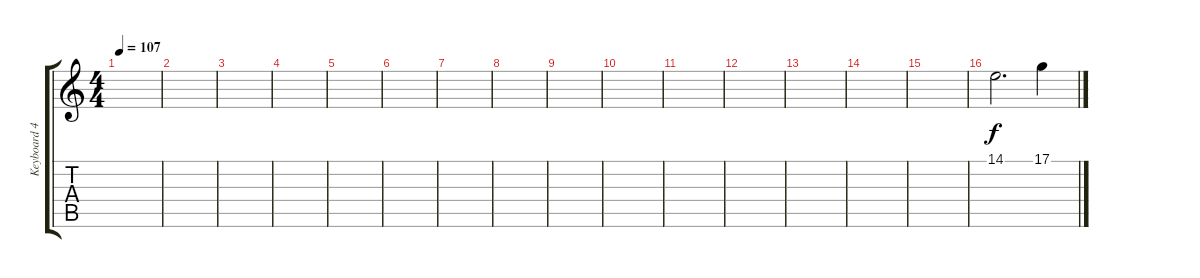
\track ("Keyboard 4" "Keyboard 4") {instrument lead1square}
\staff {score tabs}
\tuning (D4 A3 F3 C3 G2 C2) {hide}
\ts (4 4)
\tempo 107
\clef g2
\ks c
|
|
|
|
|
|
|
|
|
|
|
|
|
|
|
14.1.2{d} 17.1.4
